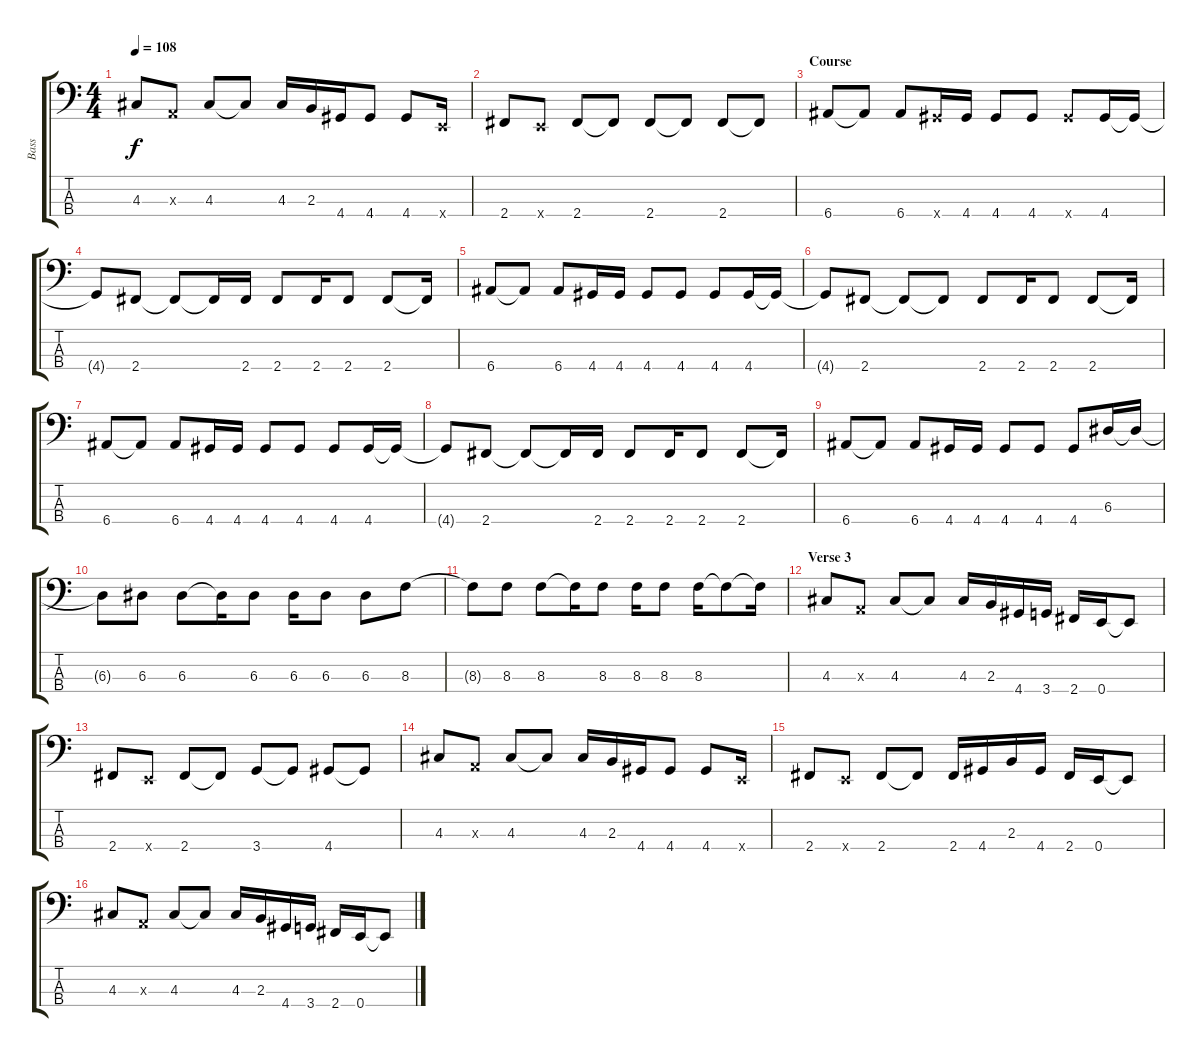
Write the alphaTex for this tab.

\track ("Bass" "Bass") {instrument electricbassfinger}
\staff {score tabs}
\tuning (G2 D2 A1 E1) {hide}
\ts (4 4)
\tempo 108
\clef f4
\ks c
4.3.8{dy f} 0.3{x}.8 4.3.8 4.3{t}.8 4.3.16 2.3.16 4.4.16 4.4.8 4.4.8 0.4{x}.16 |
2.4.8 0.4{x}.8 2.4.8 2.4{t}.8 2.4.8 2.4{t}.8 2.4.8 2.4{t}.8 |
\section ("" "Course")
6.4.8 6.4{t}.8 6.4.8 4.4{x}.16 4.4.16 4.4.8 4.4.8 4.4{x}.8 4.4.16 4.4{t}.16 |
4.4{t}.8 2.4.8 2.4{t}.8 2.4{t}.16 2.4.16 2.4.8 2.4.16 2.4.8 2.4.8 2.4{t}.16 |
6.4.8 6.4{t}.8 6.4.8 4.4.16 4.4.16 4.4.8 4.4.8 4.4.8 4.4.16 4.4{t}.16 |
4.4{t}.8 2.4.8 2.4{t}.8 2.4{t}.8 2.4.8 2.4.16 2.4.8 2.4.8 2.4{t}.16 |
6.4.8 6.4{t}.8 6.4.8 4.4.16 4.4.16 4.4.8 4.4.8 4.4.8 4.4.16 4.4{t}.16 |
4.4{t}.8 2.4.8 2.4{t}.8 2.4{t}.16 2.4.16 2.4.8 2.4.16 2.4.8 2.4.8 2.4{t}.16 |
6.4.8 6.4{t}.8 6.4.8 4.4.16 4.4.16 4.4.8 4.4.8 4.4.8 6.3.16 6.3{t}.16 |
6.3{t}.8 6.3.8 6.3.8 6.3{t}.16 6.3.8 6.3.16 6.3.8 6.3.8 8.3.8 |
8.3{t}.8 8.3.8 8.3.8 8.3{t}.16 8.3.8 8.3.16 8.3.8 8.3.16 8.3{t}.8 8.3{t}.16 |
\section ("" "Verse 3")
4.3.8 0.3{x}.8 4.3.8 4.3{t}.8 4.3.16 2.3.16 4.4.16 3.4.16 2.4.16 0.4.16 0.4{t}.8 |
2.4.8 0.4{x}.8 2.4.8 2.4{t}.8 3.4.8 3.4{t}.8 4.4.8 4.4{t}.8 |
4.3.8 0.3{x}.8 4.3.8 4.3{t}.8 4.3.16 2.3.16 4.4.16 4.4.8 4.4.8 0.4{x}.16 |
2.4.8 0.4{x}.8 2.4.8 2.4{t}.8 2.4.16 4.4.16 2.3.16 4.4.16 2.4.16 0.4.16 0.4{t}.8 |
4.3.8 0.3{x}.8 4.3.8 4.3{t}.8 4.3.16 2.3.16 4.4.16 3.4.16 2.4.16 0.4.16 0.4{t}.8
